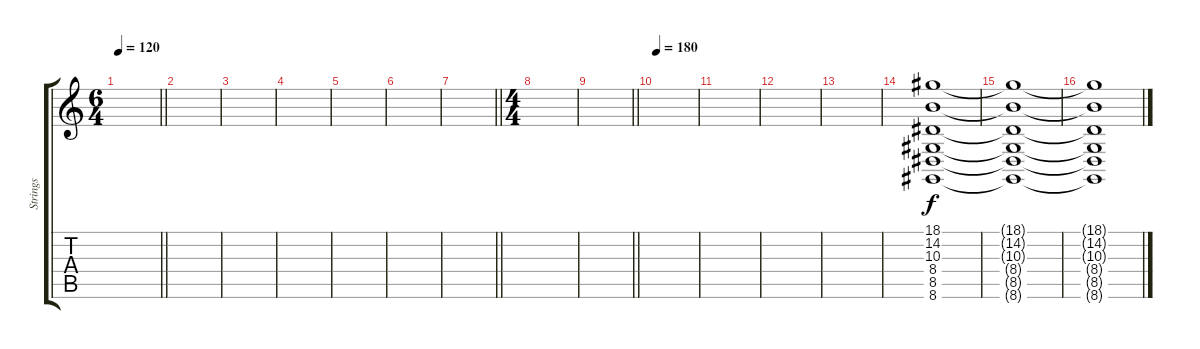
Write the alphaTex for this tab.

\track ("Strings" "Strings") {instrument stringensemble1}
\staff {score tabs}
\tuning (D4 A3 F3 C3 G2 C2) {hide}
\ts (6 4)
\tempo 120
\clef g2
\barLineRight lightlight
\ks c
|
|
|
|
|
|
\barLineRight lightlight
|
\ts (4 4)
|
\barLineRight lightlight
|
\tempo 180
|
|
|
|
(18.1 14.2 10.3 8.4 8.5 8.6).1 |
(18.1{t} 14.2{t} 10.3{t} 8.4{t} 8.5{t} 8.6{t}).1 |
(18.1{t} 14.2{t} 10.3{t} 8.4{t} 8.5{t} 8.6{t}).1
